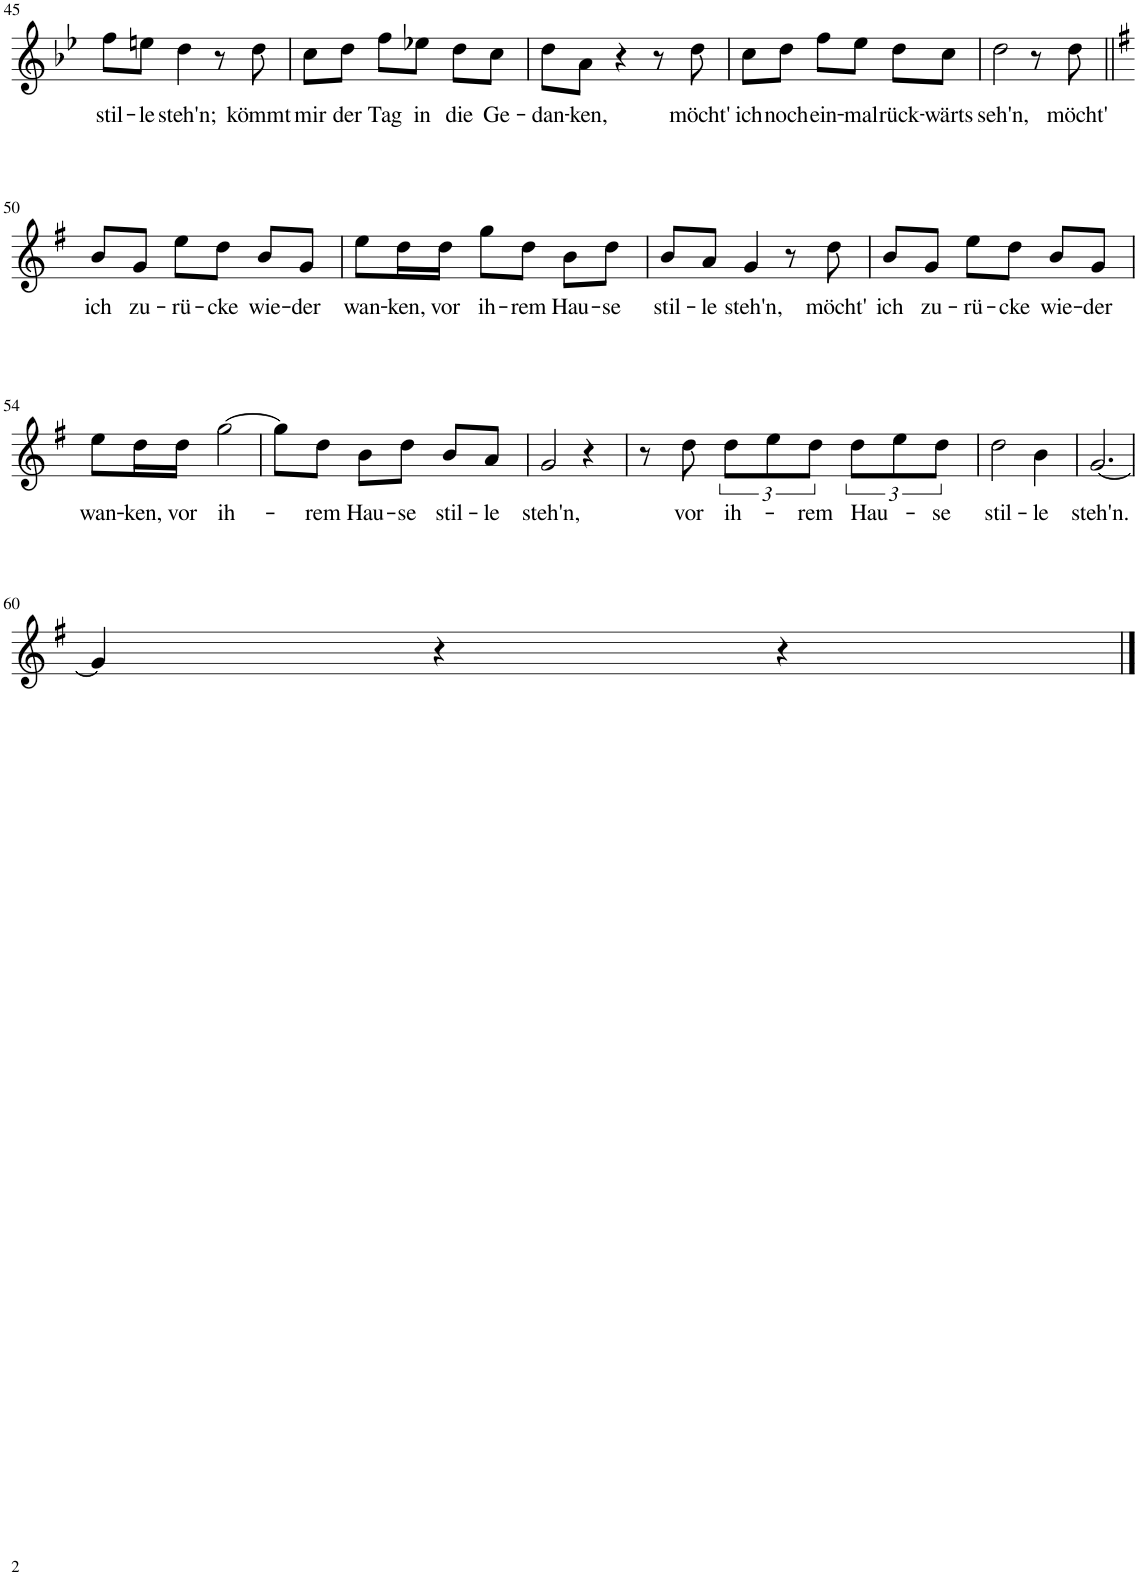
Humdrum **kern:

**kern	**text
*part1	*part1
*staff1	*staff1
*I"Piano	*
*I'Pno	*
!!LO:PB:g=z
*clefG2	*
*k[b-e-]	*
*M3/4	*
=45	=45
!	!LO:LY:b
8ff\L	stil-
!	!LO:LY:b
8een\J	-le
!	!LO:LY:b
4dd\	steh'n;
8r	.
!	!LO:LY:b
8dd\	kömmt
=46	=46
!	!LO:LY:b
8cc\L	mir
!	!LO:LY:b
8dd\J	der
!	!LO:LY:b
8ff\L	Tag
!	!LO:LY:b
8ee-X\J	in
!	!LO:LY:b
8dd\L	die
!	!LO:LY:b
8cc\J	Ge-
=47	=47
!	!LO:LY:b
8dd\L	-dan-
!	!LO:LY:b
8a\J	-ken,
4r	.
8r	.
!	!LO:LY:b
8dd\	möcht'
=48	=48
!	!LO:LY:b
8cc\L	ich
!	!LO:LY:b
8dd\J	noch
!	!LO:LY:b
8ff\L	ein-
!	!LO:LY:b
8ee-\J	-mal
!	!LO:LY:b
8dd\L	rück-
!	!LO:LY:b
8cc\J	-wärts
=49	=49
!	!LO:LY:b
2dd\	seh'n,
8r	.
!	!LO:LY:b
8dd\	möcht'
!!LO:LB:g=z
=50||	=50||
*k[f#]	*
!	!LO:LY:b
8b/L	ich
!	!LO:LY:b
8g/J	zu-
!	!LO:LY:b
8ee\L	-rü-
!	!LO:LY:b
8dd\J	-cke
!	!LO:LY:b
8b/L	wie-
!	!LO:LY:b
8g/J	-der
=51	=51
!	!LO:LY:b
8ee\L	wan-
!	!LO:LY:b
16dd\L	-ken,
!	!LO:LY:b
16dd\JJ	vor
!	!LO:LY:b
8gg\L	ih-
!	!LO:LY:b
8dd\J	-rem
!	!LO:LY:b
8b\L	Hau-
!	!LO:LY:b
8dd\J	-se
=52	=52
!	!LO:LY:b
8b/L	stil-
!	!LO:LY:b
8a/J	-le
!	!LO:LY:b
4g/	steh'n,
8r	.
!	!LO:LY:b
8dd\	möcht'
=53	=53
!	!LO:LY:b
8b/L	ich
!	!LO:LY:b
8g/J	zu-
!	!LO:LY:b
8ee\L	-rü-
!	!LO:LY:b
8dd\J	-cke
!	!LO:LY:b
8b/L	wie-
!	!LO:LY:b
8g/J	-der
!!LO:LB:g=z
=54	=54
!	!LO:LY:b
8ee\L	wan-
!	!LO:LY:b
16dd\L	-ken,
!	!LO:LY:b
16dd\JJ	vor
!	!LO:LY:b
[2gg\	ih-
=55	=55
8gg\L]	.
!	!LO:LY:b
8dd\J	-rem
!	!LO:LY:b
8b\L	Hau-
!	!LO:LY:b
8dd\J	-se
!	!LO:LY:b
8b/L	stil-
!	!LO:LY:b
8a/J	-le
=56	=56
!	!LO:LY:b
2g/	steh'n,
4r	.
=57	=57
8r	.
!	!LO:LY:b
8dd\	vor
!	!LO:LY:b
12dd\L	ih-
12ee\	.
!	!LO:LY:b
12dd\J	-rem
!	!LO:LY:b
12dd\L	Hau-
12ee\	.
!	!LO:LY:b
12dd\J	-se
=58	=58
!	!LO:LY:b
2dd\	stil-
!	!LO:LY:b
4b\	-le
=59	=59
!	!LO:LY:b
[2.g/	steh'n.
!!LO:LB:g=z
=60	=60
4g/]	.
4r	.
4r	.
==	==
*-	*-
